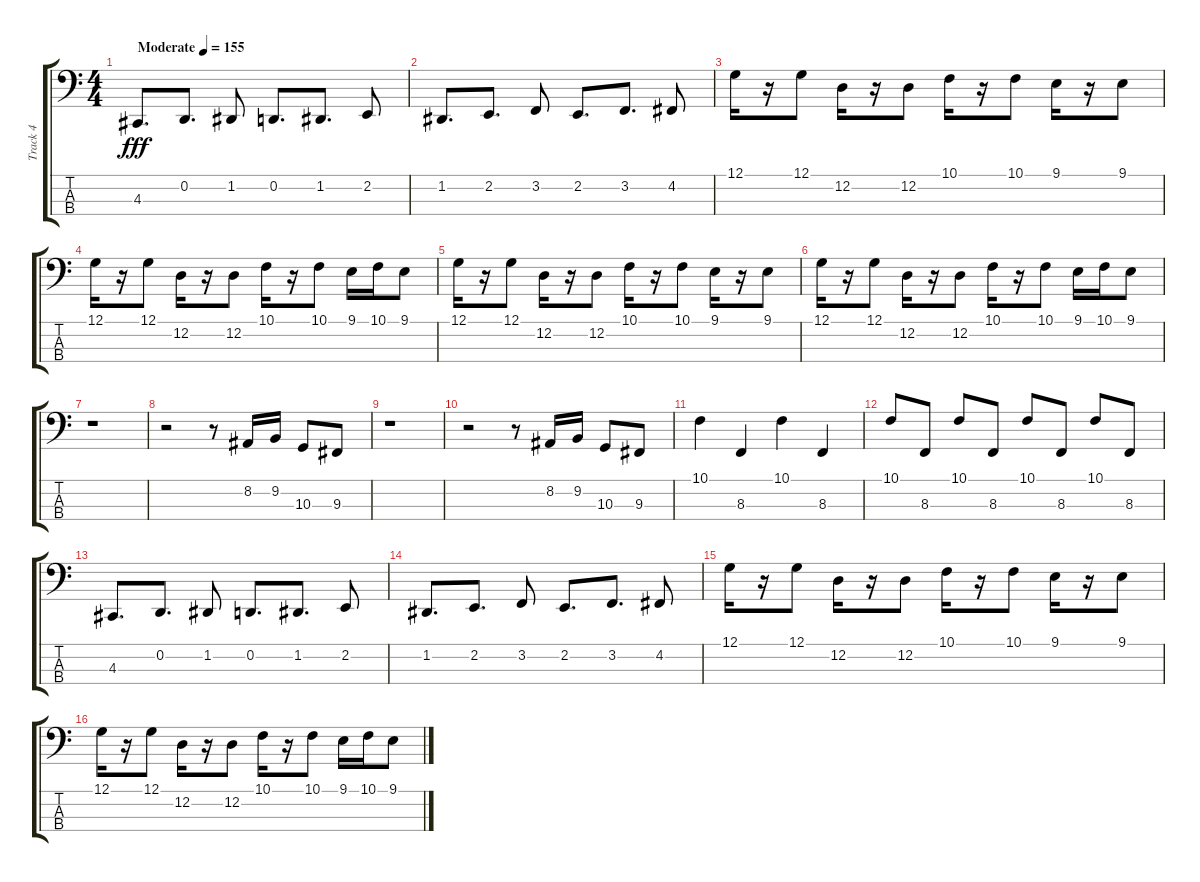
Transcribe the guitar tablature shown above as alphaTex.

\track ("Track 4" "Track 4") {instrument lead8bassandlead}
\staff {score tabs}
\tuning (G2 D2 A1 E1) {hide}
\ts (4 4)
\tempo (155 "Moderate")
\clef f4
\ks c
4.3.8{d dy fff instrument lead8bassandlead} 0.2.8{d} 1.2.8 0.2.8{d} 1.2.8{d} 2.2.8 |
1.2.8{d} 2.2.8{d} 3.2.8 2.2.8{d} 3.2.8{d} 4.2.8 |
12.1.16 r.16 12.1.8 12.2.16 r.16 12.2.8 10.1.16 r.16 10.1.8 9.1.16 r.16 9.1.8 |
12.1.16 r.16 12.1.8 12.2.16 r.16 12.2.8 10.1.16 r.16 10.1.8 9.1.16 10.1.16 9.1.8 |
12.1.16 r.16 12.1.8 12.2.16 r.16 12.2.8 10.1.16 r.16 10.1.8 9.1.16 r.16 9.1.8 |
12.1.16 r.16 12.1.8 12.2.16 r.16 12.2.8 10.1.16 r.16 10.1.8 9.1.16 10.1.16 9.1.8 |
r.1 |
r.2 r.8 8.2.16 9.2.16 10.3.8 9.3.8 |
r.1 |
r.2 r.8 8.2.16 9.2.16 10.3.8 9.3.8 |
10.1.4 8.3.4 10.1.4 8.3.4 |
10.1.8 8.3.8 10.1.8 8.3.8 10.1.8 8.3.8 10.1.8 8.3.8 |
4.3.8{d} 0.2.8{d} 1.2.8 0.2.8{d} 1.2.8{d} 2.2.8 |
1.2.8{d} 2.2.8{d} 3.2.8 2.2.8{d} 3.2.8{d} 4.2.8 |
12.1.16 r.16 12.1.8 12.2.16 r.16 12.2.8 10.1.16 r.16 10.1.8 9.1.16 r.16 9.1.8 |
12.1.16 r.16 12.1.8 12.2.16 r.16 12.2.8 10.1.16 r.16 10.1.8 9.1.16 10.1.16 9.1.8
